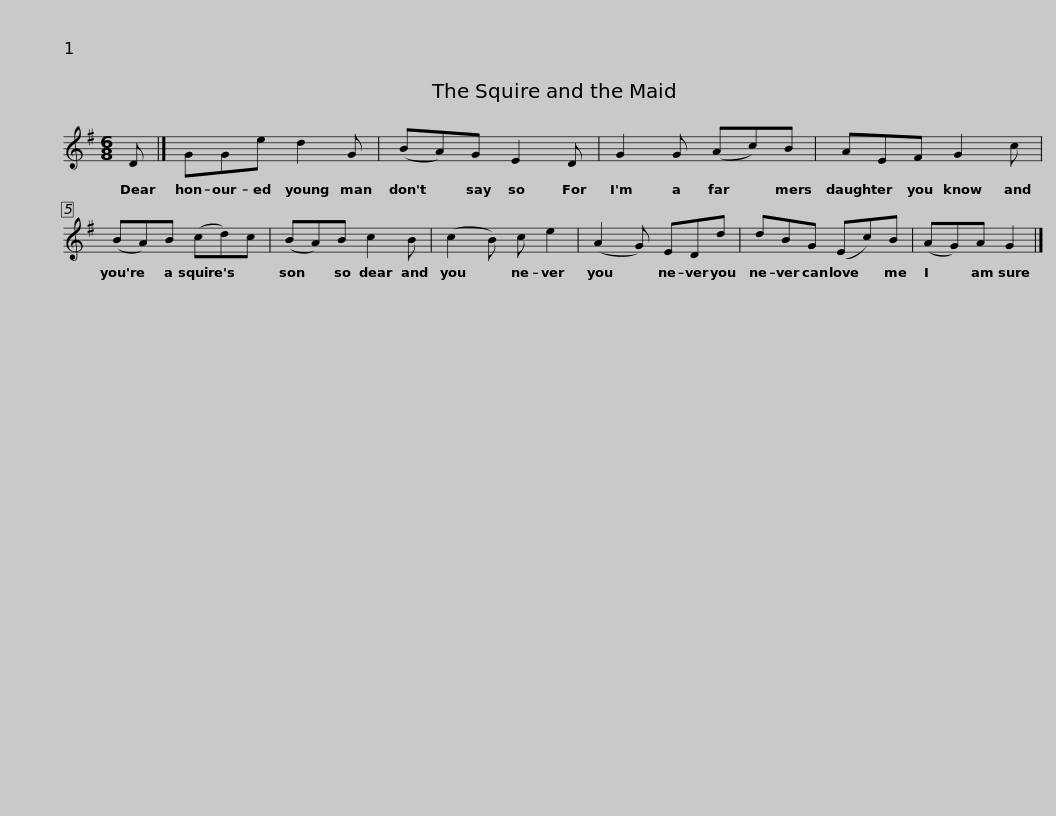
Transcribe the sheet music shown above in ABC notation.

X:1
L:1/8
M:6/8
I:linebreak $
K:G
V:1 treble
V:1
 D |] GGe d2 G | (BA)G E2 D | G2 G (Ac)B | AEF G2 c |$ %5
 (BA)B (cd)c | (BA)B c2 B | (c2 B) c e2 | (A2 G) EDd | dBG (Ec)B | %10
 (AG)A G2 |] %11
